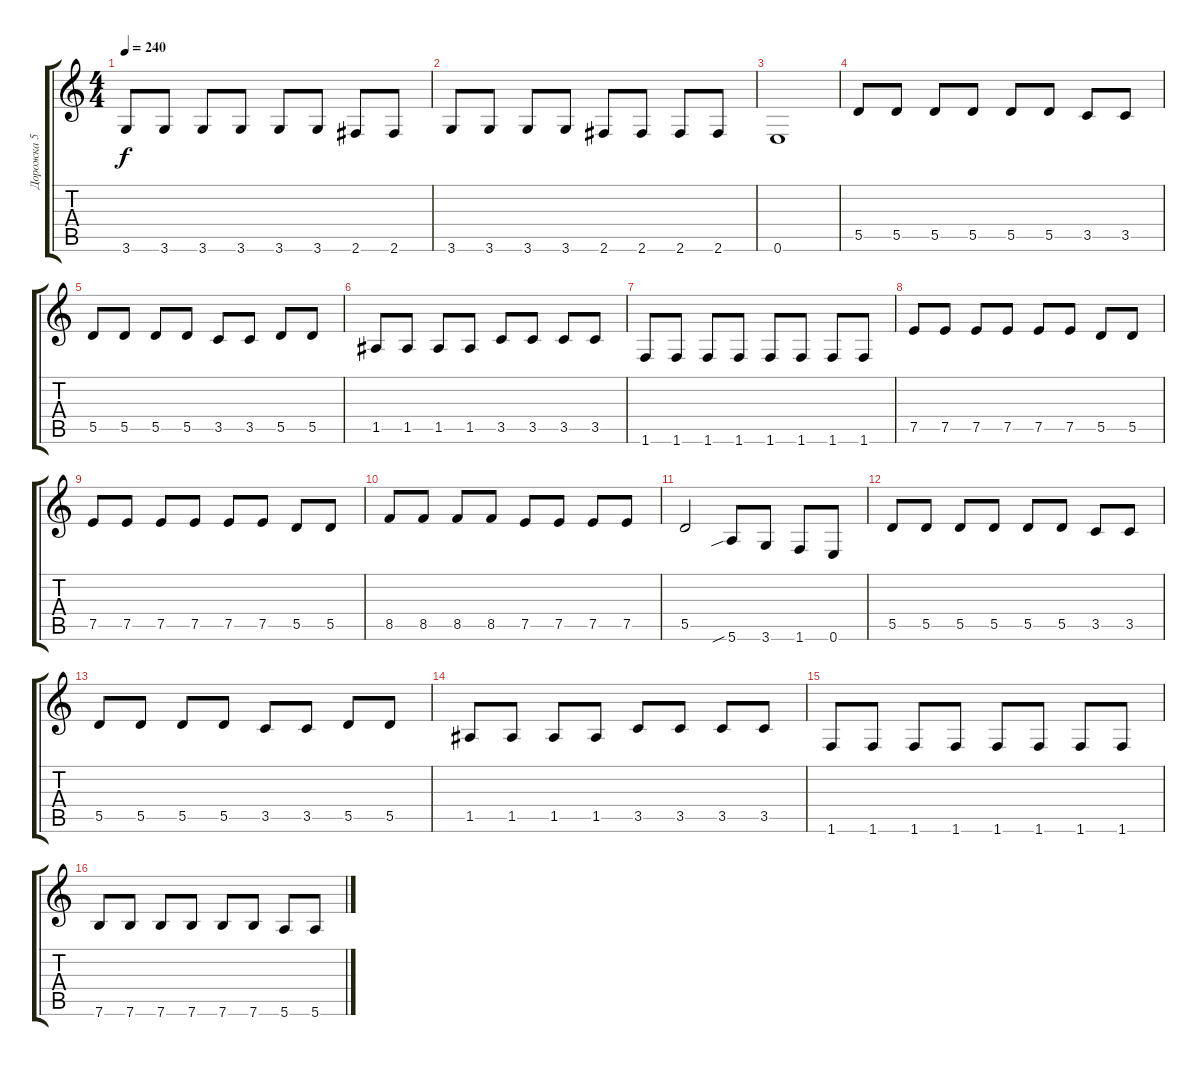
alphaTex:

\track ("Дорожка 5" "Дорожка 5") {instrument electricbassfinger}
\staff {score tabs}
\tuning (E4 B3 G3 D3 A2 E2) {hide}
\ts (4 4)
\tempo 240
\clef g2
\ks c
3.6.8{dy f} 3.6.8 3.6.8 3.6.8 3.6.8 3.6.8 2.6.8 2.6.8 |
3.6.8 3.6.8 3.6.8 3.6.8 2.6.8 2.6.8 2.6.8 2.6.8 |
0.6.1 |
5.5.8 5.5.8 5.5.8 5.5.8 5.5.8 5.5.8 3.5.8 3.5.8 |
5.5.8 5.5.8 5.5.8 5.5.8 3.5.8 3.5.8 5.5.8 5.5.8 |
1.5.8 1.5.8 1.5.8 1.5.8 3.5.8 3.5.8 3.5.8 3.5.8 |
1.6.8 1.6.8 1.6.8 1.6.8 1.6.8 1.6.8 1.6.8 1.6.8 |
7.5.8 7.5.8 7.5.8 7.5.8 7.5.8 7.5.8 5.5.8 5.5.8 |
7.5.8 7.5.8 7.5.8 7.5.8 7.5.8 7.5.8 5.5.8 5.5.8 |
8.5.8 8.5.8 8.5.8 8.5.8 7.5.8 7.5.8 7.5.8 7.5.8 |
5.5.2 5.6{sib}.8 3.6.8 1.6.8 0.6.8 |
5.5.8 5.5.8 5.5.8 5.5.8 5.5.8 5.5.8 3.5.8 3.5.8 |
5.5.8 5.5.8 5.5.8 5.5.8 3.5.8 3.5.8 5.5.8 5.5.8 |
1.5.8 1.5.8 1.5.8 1.5.8 3.5.8 3.5.8 3.5.8 3.5.8 |
1.6.8 1.6.8 1.6.8 1.6.8 1.6.8 1.6.8 1.6.8 1.6.8 |
7.6.8 7.6.8 7.6.8 7.6.8 7.6.8 7.6.8 5.6.8 5.6.8
